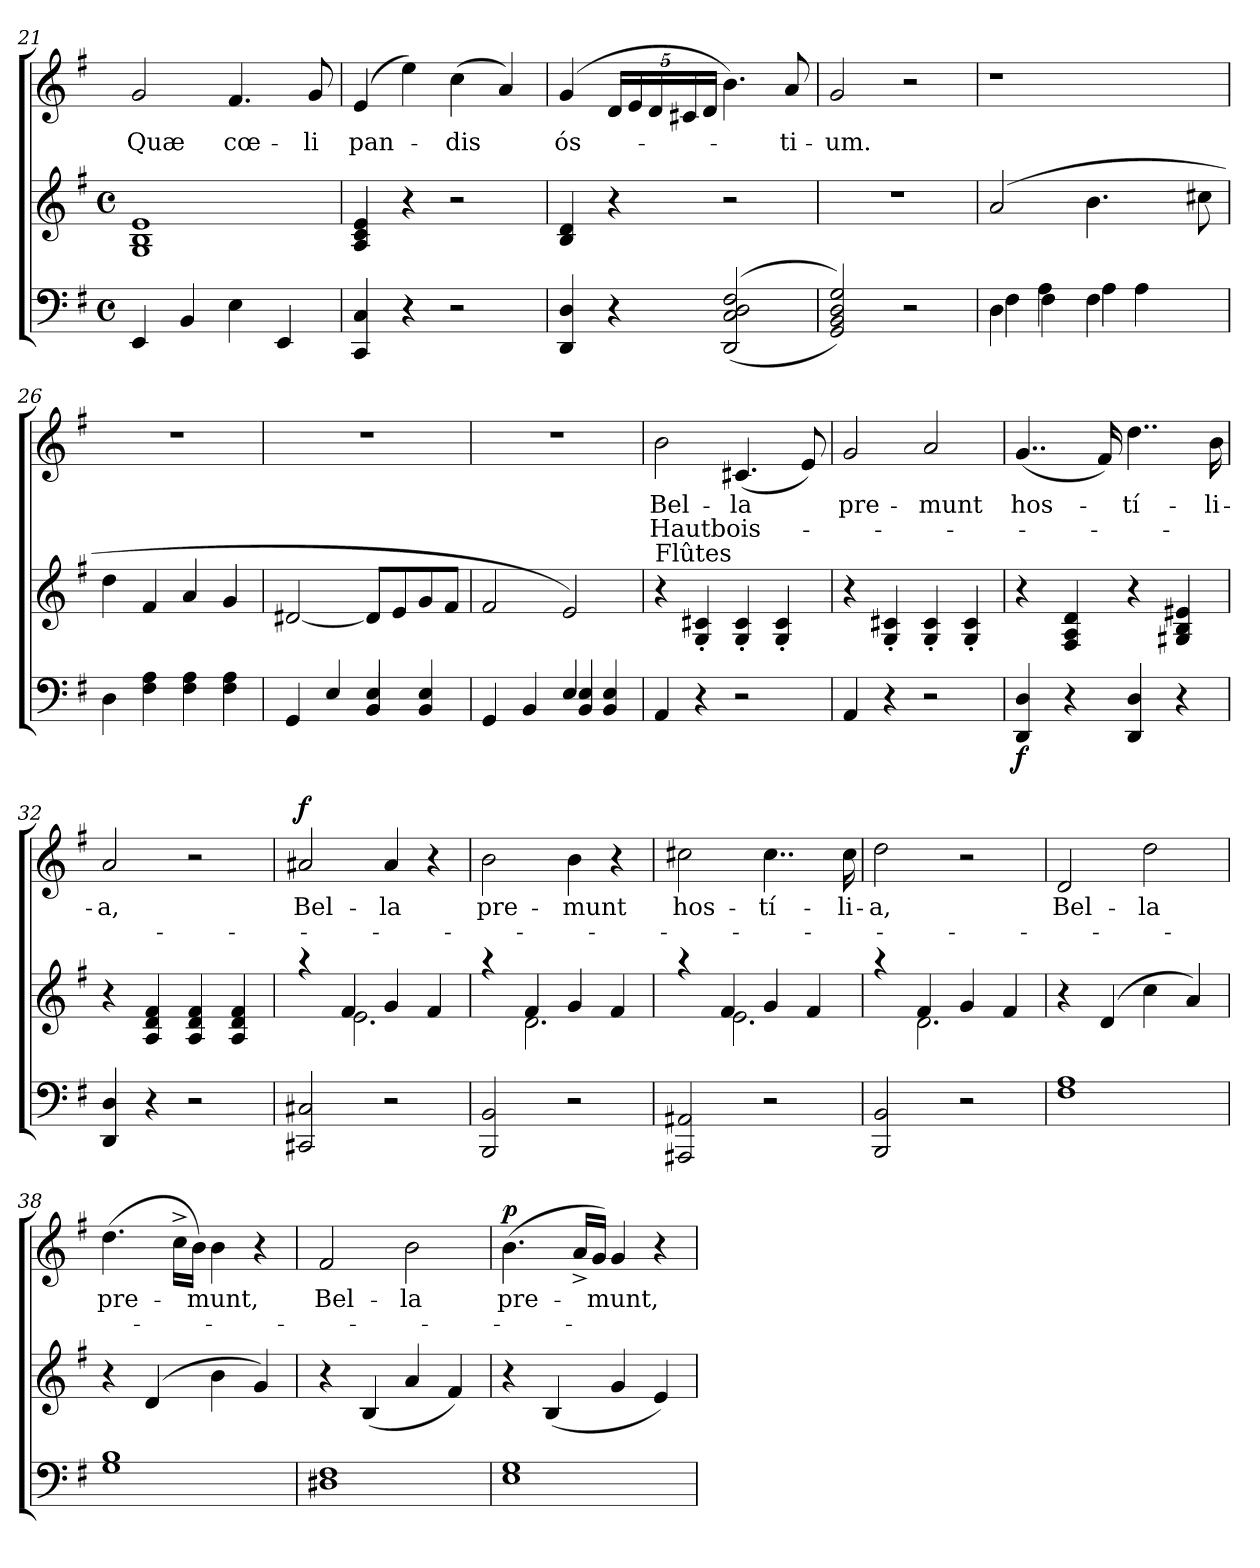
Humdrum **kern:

**kern	**dynam	**kern	**kern	**text	**text	**dynam
*part3	*part3	*part2	*part1	*part1	*part1	*part1
*staff3	*staff3	*staff2	*staff1	*staff1	*staff1	*staff1
*clefF4	*	*clefG2	*clefG2	*	*	*
*k[f#]	*	*k[f#]	*k[f#]	*	*	*
*G:	*	*G:	*G:	*	*	*
*M4/4	*	*M4/4	*	*	*	*
*met(c)	*	*met(c)	*	*	*	*
=21	=21	=21	=21	=21	=21	=21
!	!	!	!	!LO:LY:b	!	!
4EE/	.	1G 1B 1e	2g/	Quæ	.	.
4BB/	.	.	.	.	.	.
!	!	!	!	!LO:LY:b	!	!
4E\	.	.	4.f#/	cœ-	.	.
4EE/	.	.	.	.	.	.
!	!	!	!	!LO:LY:b	!	!
.	.	.	8g/	-li	.	.
=22	=22	=22	=22	=22	=22	=22
!	!	!	!	!LO:LY:b	!	!
4CC/ 4C/	.	4A/ 4c/ 4e/	(4e/	pan-	.	.
4r	.	4r	4ee\)	.	.	.
!	!	!	!	!LO:LY:b	!	!
2r	.	2r	(>4cc\	-dis	.	.
.	.	.	4a/)	.	.	.
=23	=23	=23	=23	=23	=23	=23
!	!	!	!	!LO:LY:b	!	!
4DD/ 4D/	.	4B/ 4d/	(4g/	ós-	.	.
*	*	*	*Xbrackettup	*	*	*
4r	.	4r	20d/LL	.	.	.
.	.	.	20e/	.	.	.
.	.	.	20d/	.	.	.
.	.	.	20c#X/	.	.	.
.	.	.	20d/JJ	.	.	.
(<(2DD/ 2C/ 2D/ 2F#/	.	2r	4.b\)	.	.	.
!	!	!	!	!LO:LY:b	!	!
.	.	.	8a/	-ti-	.	.
=24	=24	=24	=24	=24	=24	=24
!	!	!	!	!LO:LY:b:rj	!	!
2GG/ 2BB/ 2D/ 2G/))	.	1r	2g/	-um.	.	.
2r	.	.	2r	.	.	.
!!LO:PB:g=z
=25	=25	=25	=25	=25	=25	=25
*^	*	*	*	*	*	*
*	*^	*	*	*	*	*	*
!	!	!	!	!	!LO:N:vis=1	!	!	!
4D\	4F#\	4ryy	.	(2a/	1r	.	.	.
4A\	4ryy	4F#\	.	.	.	.	.	.
4F#\	4A\	4ryy	.	4.b\	.	.	.	.
8ryy	8ryy	4A\	.	.	.	.	.	.
4ryy	4ryy	.	.	8ryy	.	.	.	.
.	.	8ryy	.	8cc#X\	8ryy	.	.	.
*v	*v	*v	*	*	*	*	*	*
=26	=26	=26	=26	=26	=26	=26
4D\	.	4dd\	1r	.	.	.
4F#\ 4A\	.	4f#/	.	.	.	.
4F#\ 4A\	.	4a/	.	.	.	.
4F#\ 4A\	.	4g/	.	.	.	.
=27	=27	=27	=27	=27	=27	=27
*^	*	*	*	*	*	*
4GG/	2ryy	.	[<2d#X/	1r	.	.	.
4E/	.	.	.	.	.	.	.
4BB/	4BB/ 4E/	.	8d#/L]	.	.	.	.
.	.	.	8e/	.	.	.	.
4BB/ 4E/	4ryy	.	8g/	.	.	.	.
.	.	.	8f#/J	.	.	.	.
=28	=28	=28	=28	=28	=28	=28	=28
4GG/	2ryy	.	2f#/	1r	.	.	.
4BB/	.	.	.	.	.	.	.
4E/	4BB/ 4E/	.	2e/)	.	.	.	.
4ryy	4BB/ 4E/	.	.	.	.	.	.
=29	=29	=29	=29	=29	=29	=29	=29
!	!	!	!LO:TX:a:t=Flûtes	!	!	!	!
!	!	!	!	!	!LO:LY:b	!LO:LY:b	!
*v	*v	*	*	*	*	*	*
4AA/	.	4r	2b\	Bel-	Hautbois-	.
4r	.	4G/'< 4c#X/'<	.	.	.	.
!	!	!	!	!LO:LY:b	!	!
2r	.	4G/'< 4c#/'<	(<4.c#X/	-la	.	.
.	.	4G/'< 4c#/'<	.	.	.	.
.	.	.	8e/)	.	.	.
=30	=30	=30	=30	=30	=30	=30
!	!	!	!	!LO:LY:b	!	!
4AA/	.	4r	2g/	pre-	.	.
4r	.	4G/'< 4c#X/'<	.	.	.	.
!	!	!	!	!LO:LY:b	!	!
2r	.	4G/'< 4c#/'<	2a/	-munt	.	.
.	.	4G/'< 4c#/'<	.	.	.	.
!!LO:LB:g=z
=31	=31	=31	=31	=31	=31	=31
*	*	*^	*	*	*	*
!	!LO:DY:b	!	!	!	!LO:LY:b	!	!
4DD/ 4D/	f	32ryy	4r	(<4..g/	hos-	.	.
.	.	2ryy	.	.	.	.	.
4r	.	.	4F#/ 4A/ 4d/	.	.	.	.
.	.	.	.	16f#/)	.	.	.
!	!	!	!	!	!LO:LY:b	!	!
4DD/ 4D/	.	.	4r	4..dd\	-tí-	.	.
.	.	4...ryy	.	.	.	.	.
4r	.	.	4G#X/ 4B/ 4e#X/	.	.	.	.
!	!	!	!	!	!LO:LY:b	!	!
.	.	.	.	16b\	-li-	.	.
*	*	*v	*v	*	*	*	*
=32	=32	=32	=32	=32	=32	=32
!	!	!	!	!LO:LY:b	!	!
4DD/ 4D/	.	4r	2a/	-a,	.	.
4r	.	4A/ 4d/ 4f#/	.	.	.	.
2r	.	4A/ 4d/ 4f#/	2r	.	.	.
.	.	4A/ 4d/ 4f#/	.	.	.	.
=33	=33	=33	=33	=33	=33	=33
*	*	*^	*	*	*	*
!	!	!	!	!	!LO:LY:b	!	!LO:DY:a
2CC#X/ 2C#X/	.	4raa	4ryy	2a#X/	Bel-	.	f
.	.	4f#/	2.e\	.	.	.	.
!	!	!	!	!	!LO:LY:b	!	!
2r	.	4g/	.	4a#/	-la	.	.
.	.	4f#/	.	4r	.	.	.
=34	=34	=34	=34	=34	=34	=34	=34
!	!	!	!	!	!LO:LY:b	!	!
2BBB/ 2BB/	.	4raa	4ryy	2b\	pre-	.	.
.	.	4f#/	2.d\	.	.	.	.
!	!	!	!	!	!LO:LY:b	!	!
2r	.	4g/	.	4b\	-munt	.	.
.	.	4f#/	.	4r	.	.	.
=35	=35	=35	=35	=35	=35	=35	=35
!	!	!	!	!	!LO:LY:b	!	!
2AAA#X/ 2AA#X/	.	4raa	4ryy	2cc#X\	hos-	.	.
.	.	4f#/	2.e\	.	.	.	.
!	!	!	!	!	!LO:LY:b	!	!
2r	.	4g/	.	4..cc#\	-tí-	.	.
.	.	4f#/	.	.	.	.	.
!	!	!	!	!	!LO:LY:b	!	!
.	.	.	.	16cc#\	-li-	.	.
=36	=36	=36	=36	=36	=36	=36	=36
!	!	!	!	!	!LO:LY:b	!	!
2BBB/ 2BB/	.	4raa	4ryy	2dd\	-a,	.	.
.	.	4f#/	2.d\	.	.	.	.
2r	.	4g/	.	2r	.	.	.
.	.	4f#/	.	.	.	.	.
*	*	*v	*v	*	*	*	*
!!LO:LB:g=z
=37	=37	=37	=37	=37	=37	=37
!	!	!	!	!LO:LY:b	!	!
1F# 1A	.	4r	2d/	Bel-	.	.
.	.	(4d/	.	.	.	.
!	!	!	!	!LO:LY:b	!	!
.	.	4cc\	2dd\	-la	.	.
.	.	4a/)	.	.	.	.
=38	=38	=38	=38	=38	=38	=38
!	!	!	!	!LO:LY:b	!	!
1G 1B	.	4r	(>4.dd\	pre-	.	.
.	.	(4d/	.	.	.	.
.	.	.	16cc^>\LL	.	.	.
!	!	!	!	!LO:LY:b	!	!
.	.	.	16b\JJ)	-munt,	.	.
.	.	4b\	4b\	.	.	.
.	.	4g/)	4r	.	.	.
=39	=39	=39	=39	=39	=39	=39
!	!	!	!	!LO:LY:b	!	!
1D#X 1F#	.	4r	2f#/	Bel-	.	.
.	.	(<4B/	.	.	.	.
!	!	!	!	!LO:LY:b	!	!
.	.	4a/	2b\	-la	.	.
.	.	4f#/)	.	.	.	.
=40	=40	=40	=40	=40	=40	=40
!	!	!	!	!LO:LY:b	!	!LO:DY:a
1E 1G	.	4r	(>4.b\	pre-	.	p
.	.	(<4B/	.	.	.	.
.	.	.	16a^</LL	.	.	.
!	!	!	!	!LO:LY:b	!	!
.	.	.	16g/JJ)	-munt,	.	.
.	.	4g/	4g/	.	.	.
.	.	4e/)	4r	.	.	.
=	=	=	=	=	=	=
*-	*-	*-	*-	*-	*-	*-
